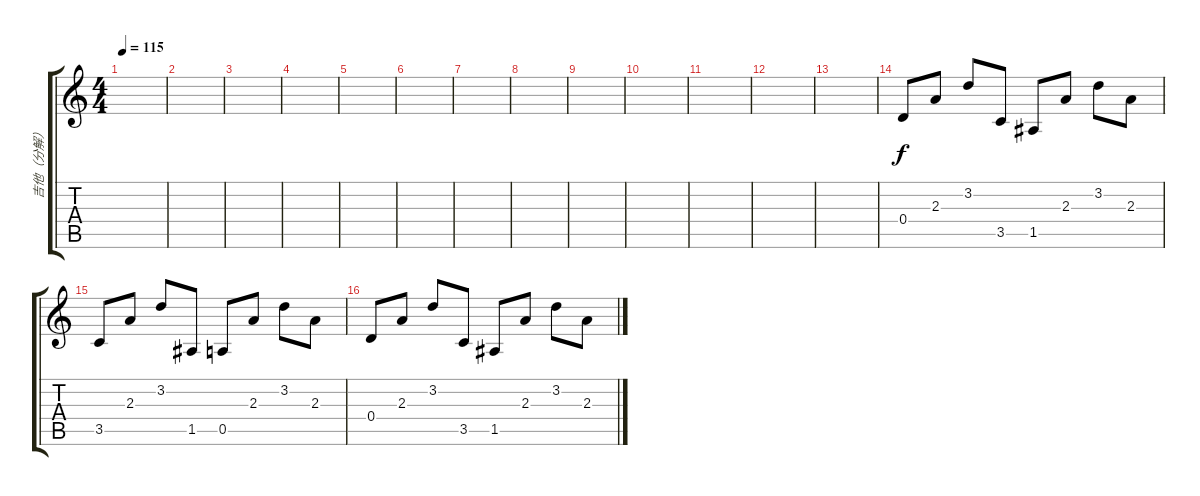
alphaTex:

\track ("吉他（分解）" "吉他（分解）") {instrument electricguitarclean}
\staff {score tabs}
\tuning (E4 B3 G3 D3 A2 E2) {hide}
\ts (4 4)
\tempo 115
\clef g2
\ks c
|
|
|
|
|
|
|
|
|
|
|
|
|
0.4.8 2.3.8 3.2.8 3.5.8 1.5.8 2.3.8 3.2.8 2.3.8 |
3.5.8 2.3.8 3.2.8 1.5.8 0.5.8 2.3.8 3.2.8 2.3.8 |
0.4.8 2.3.8 3.2.8 3.5.8 1.5.8 2.3.8 3.2.8 2.3.8
